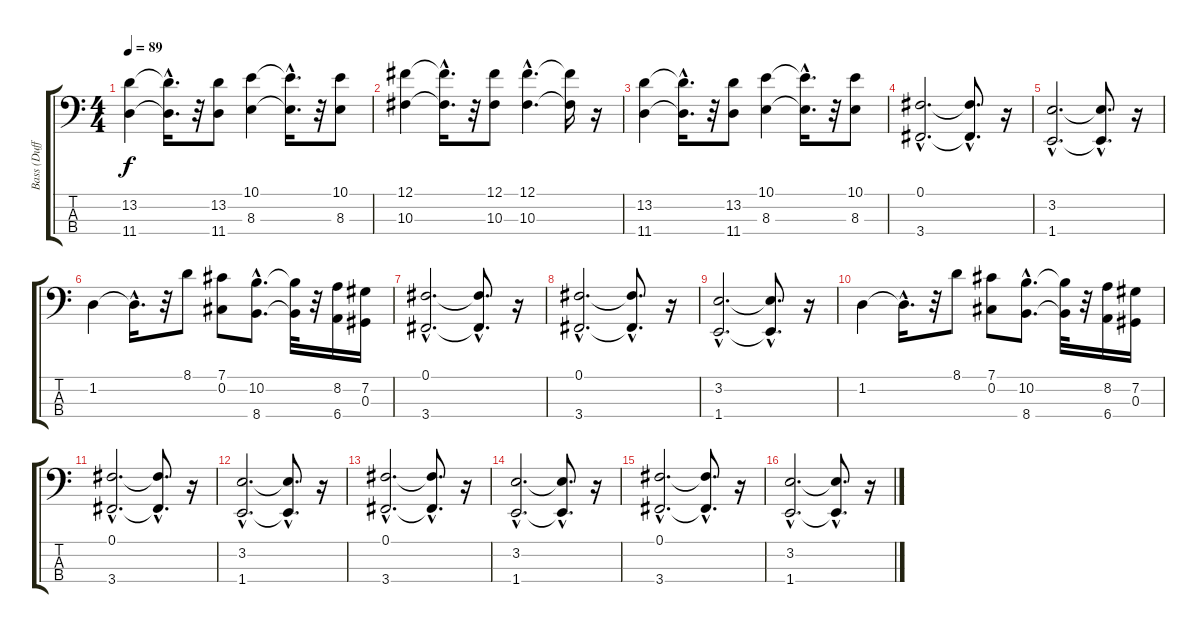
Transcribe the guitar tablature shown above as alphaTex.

\track ("Bass (Duff)" "Bass (Duff") {instrument electricbasspick}
\staff {score tabs}
\tuning (Gb2 Db2 Ab1 Eb1) {hide}
\ts (4 4)
\tempo 89
\clef f4
\ks c
(13.2 11.4).4{dy f} (13.2{hac t} 11.4{hac t}).16{d} r.32 (13.2 11.4).8 (10.1 8.3).4 (10.1{hac t} 8.3{hac t}).16{d} r.32 (10.1 8.3).8 |
(12.1 10.3).4 (12.1{hac t} 10.3{hac t}).16{d} r.32 (12.1 10.3).8 (12.1{hac} 10.3{hac}).4{d} (12.1{t} 10.3{t}).16 r.16 |
(13.2 11.4).4 (13.2{hac t} 11.4{hac t}).16{d} r.32 (13.2 11.4).8 (10.1 8.3).4 (10.1{hac t} 8.3{hac t}).16{d} r.32 (10.1 8.3).8 |
(0.1{hac} 3.4{hac}).2{d} (0.1{hac t} 3.4{hac t}).8{d} r.16 |
(3.2{hac} 1.4{hac}).2{d} (3.2{hac t} 1.4{hac t}).8{d} r.16 |
1.2.4 1.2{hac t}.16{d} r.32 8.1.8 (7.1 0.2).8 (10.2{hac} 8.4{hac}).8{d} (10.2{t} 8.4{t}).32 r.32 (8.2 6.4).16 (7.2 0.3).16 |
(0.1{hac} 3.4{hac}).2{d} (0.1{hac t} 3.4{hac t}).8{d} r.16 |
(0.1{hac} 3.4{hac}).2{d} (0.1{hac t} 3.4{hac t}).8{d} r.16 |
(3.2{hac} 1.4{hac}).2{d} (3.2{hac t} 1.4{hac t}).8{d} r.16 |
1.2.4 1.2{hac t}.16{d} r.32 8.1.8 (7.1 0.2).8 (10.2{hac} 8.4{hac}).8{d} (10.2{t} 8.4{t}).32 r.32 (8.2 6.4).16 (7.2 0.3).16 |
(0.1{hac} 3.4{hac}).2{d} (0.1{hac t} 3.4{hac t}).8{d} r.16 |
(3.2{hac} 1.4{hac}).2{d} (3.2{hac t} 1.4{hac t}).8{d} r.16 |
(0.1{hac} 3.4{hac}).2{d} (0.1{hac t} 3.4{hac t}).8{d} r.16 |
(3.2{hac} 1.4{hac}).2{d} (3.2{hac t} 1.4{hac t}).8{d} r.16 |
(0.1{hac} 3.4{hac}).2{d} (0.1{hac t} 3.4{hac t}).8{d} r.16 |
(3.2{hac} 1.4{hac}).2{d} (3.2{hac t} 1.4{hac t}).8{d} r.16
